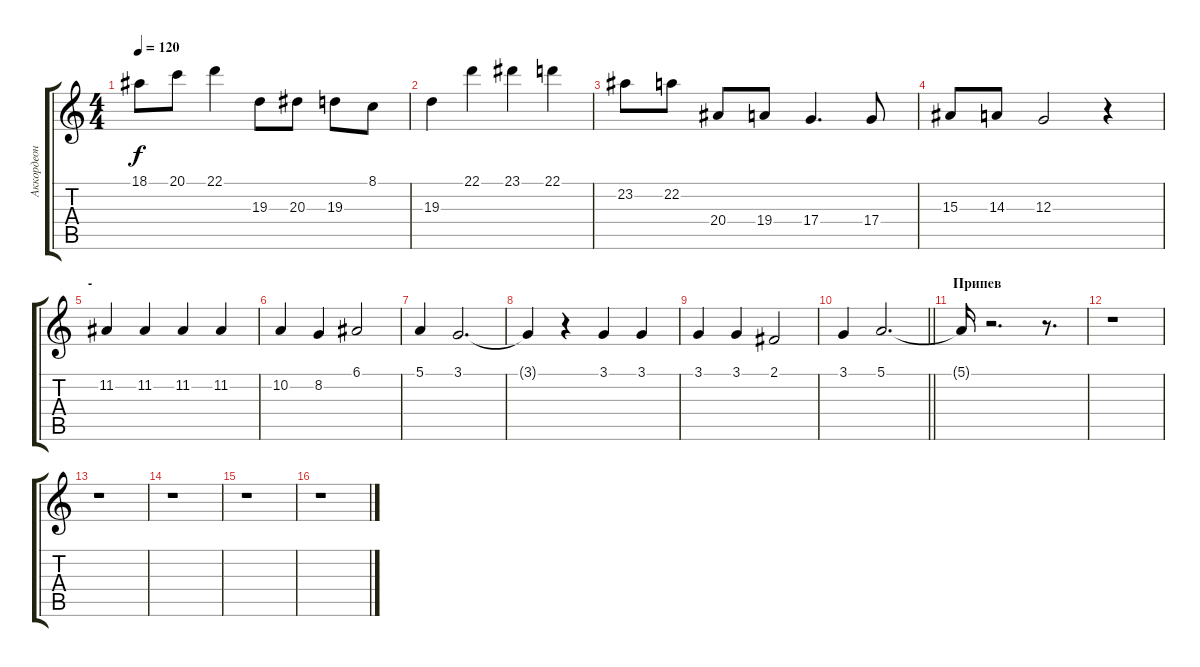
\track ("Аккордеон ПР" "Аккордеон ") {instrument accordion}
\staff {score tabs}
\tuning (E4 B3 G3 D3 A2 E2) {hide}
\ts (4 4)
\tempo 120
\clef g2
\ks c
18.1.8{dy f} 20.1.8 22.1.4 19.3.8 20.3.8 19.3.8 8.1.8 |
19.3.4 22.1.4 23.1.4 22.1.4 |
23.2.8 22.2.8 20.4.8 19.4.8 17.4.4{d} 17.4.8 |
15.3.8 14.3.8 12.3.2 r.4 |
\section ("" "-")
11.2.4 11.2.4 11.2.4 11.2.4 |
10.2.4 8.2.4 6.1.2 |
5.1.4 3.1.2{d} |
3.1{t}.4 r.4 3.1.4 3.1.4 |
3.1.4 3.1.4 2.1.2 |
\barLineRight lightlight
3.1.4 5.1.2{d} |
\section ("" "Припев")
5.1{t}.16 r.2{d} r.8{d} |
r.1 |
r.1 |
r.1 |
r.1 |
r.1
